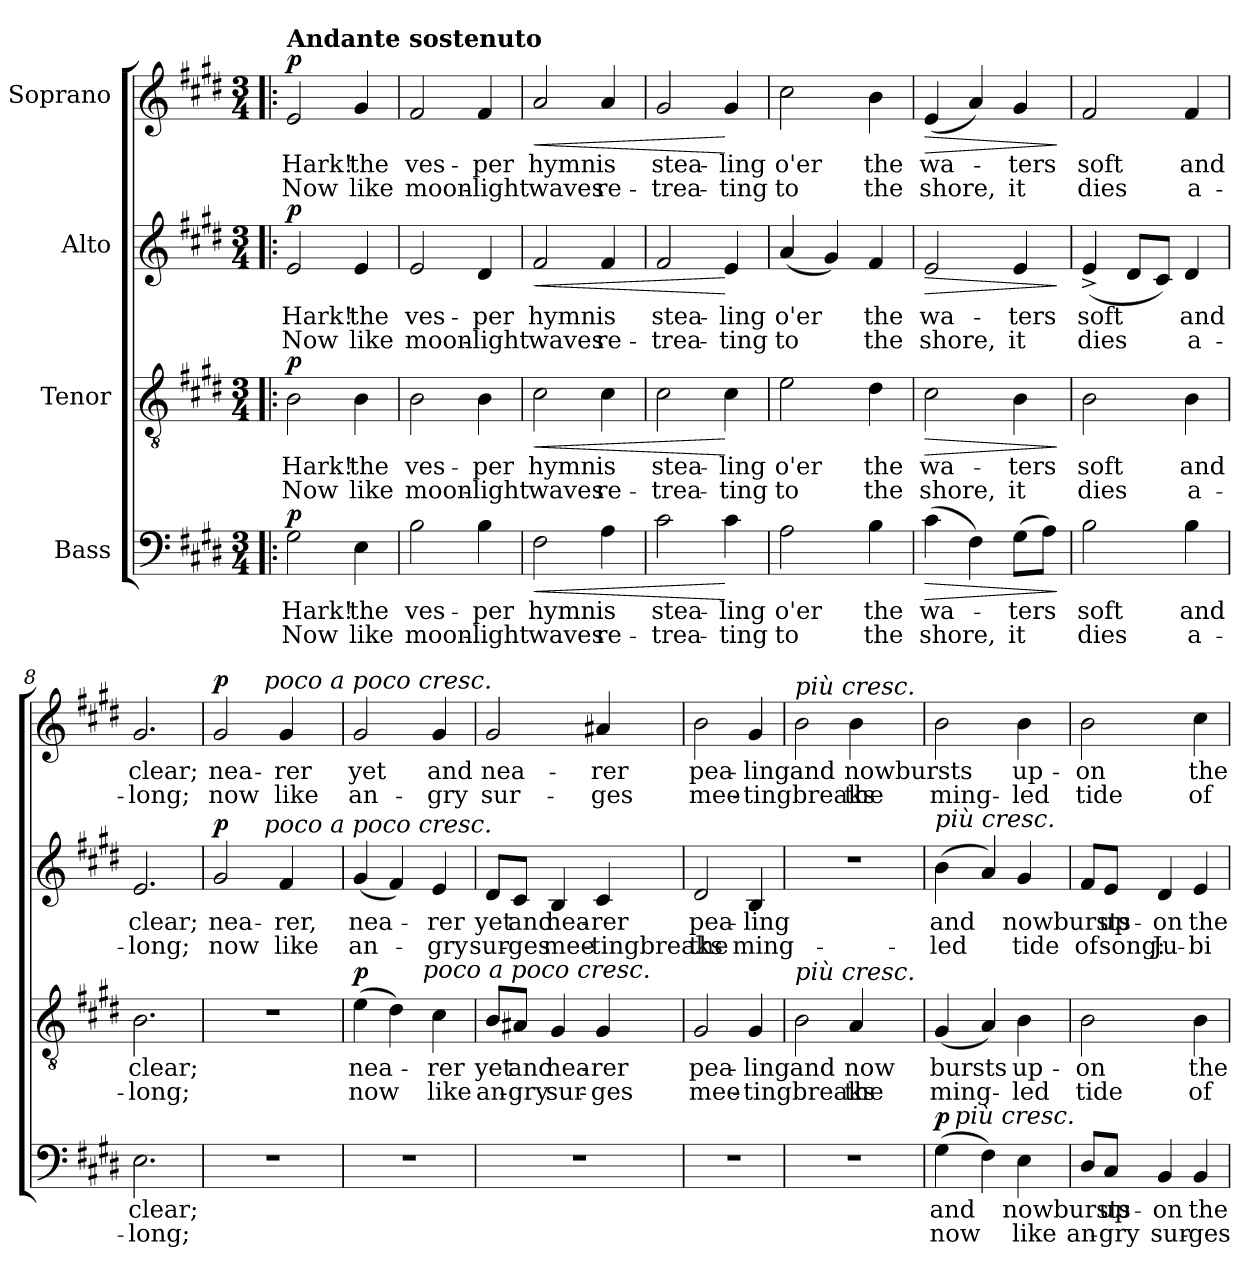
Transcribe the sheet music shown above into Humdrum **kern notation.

**kern	**text	**text	**dynam	**kern	**text	**text	**dynam	**kern	**text	**text	**dynam	**kern	**text	**text	**dynam
*part4	*part4	*part4	*part4	*part3	*part3	*part3	*part3	*part2	*part2	*part2	*part2	*part1	*part1	*part1	*part1
*staff4	*staff4	*staff4	*staff4	*staff3	*staff3	*staff3	*staff3	*staff2	*staff2	*staff2	*staff2	*staff1	*staff1	*staff1	*staff1
*I"Bass	*	*	*	*I"Tenor	*	*	*	*I"Alto	*	*	*	*I"Soprano	*	*	*
*clefF4	*	*	*	*clefGv2	*	*	*	*clefG2	*	*	*	*clefG2	*	*	*
*k[f#c#g#d#]	*	*	*	*k[f#c#g#d#]	*	*	*	*k[f#c#g#d#]	*	*	*	*k[f#c#g#d#]	*	*	*
*E:	*	*	*	*E:	*	*	*	*E:	*	*	*	*E:	*	*	*
*M3/4	*	*	*	*M3/4	*	*	*	*M3/4	*	*	*	*M3/4	*	*	*
=1!|:	=1!|:	=1!|:	=1!|:	=1!|:	=1!|:	=1!|:	=1!|:	=1!|:	=1!|:	=1!|:	=1!|:	=1!|:	=1!|:	=1!|:	=1!|:
!	!	!	!	!	!	!	!	!	!	!	!	!LO:TX:a:B:t=Andante sostenuto	!	!	!
!	!LO:LY:b	!LO:LY:b	!LO:DY:a	!	!LO:LY:b	!LO:LY:b	!LO:DY:a	!	!LO:LY:b	!LO:LY:b	!LO:DY:a	!	!LO:LY:b	!LO:LY:b	!LO:DY:a
2G#\	Hark!	Now	p	2B\	Hark!	Now	p	2e/	Hark!	Now	p	2e/	Hark!	Now	p
!	!LO:LY:b	!LO:LY:b	!	!	!LO:LY:b	!LO:LY:b	!	!	!LO:LY:b	!LO:LY:b	!	!	!LO:LY:b	!LO:LY:b	!
4E\	the	like	.	4B\	the	like	.	4e/	the	like	.	4g#/	the	like	.
=2	=2	=2	=2	=2	=2	=2	=2	=2	=2	=2	=2	=2	=2	=2	=2
!	!LO:LY:b	!LO:LY:b	!	!	!LO:LY:b	!LO:LY:b	!	!	!LO:LY:b	!LO:LY:b	!	!	!LO:LY:b	!LO:LY:b	!
2B\	ves-	moon-	.	2B\	ves-	moon-	.	2e/	ves-	moon-	.	2f#/	ves-	moon-	.
!	!LO:LY:b	!LO:LY:b	!	!	!LO:LY:b	!LO:LY:b	!	!	!LO:LY:b	!LO:LY:b	!	!	!LO:LY:b	!LO:LY:b	!
4B\	-per	-light	.	4B\	-per	-light	.	4d#/	-per	-light	.	4f#/	-per	-light	.
=3	=3	=3	=3	=3	=3	=3	=3	=3	=3	=3	=3	=3	=3	=3	=3
!	!LO:LY:b	!LO:LY:b	!LO:HP:b	!	!LO:LY:b	!LO:LY:b	!LO:HP:b	!	!LO:LY:b	!LO:LY:b	!LO:HP:b	!	!LO:LY:b	!LO:LY:b	!LO:HP:b
2F#\	hymn	waves	<	2c#\	hymn	waves	<	2f#/	hymn	waves	<	2a/	hymn	waves	<
!	!LO:LY:b	!LO:LY:b	!	!	!LO:LY:b	!LO:LY:b	!	!	!LO:LY:b	!LO:LY:b	!	!	!LO:LY:b	!LO:LY:b	!
4A\	is	re-	.	4c#\	is	re-	.	4f#/	is	re-	.	4a/	is	re-	.
=4	=4	=4	=4	=4	=4	=4	=4	=4	=4	=4	=4	=4	=4	=4	=4
!	!LO:LY:b	!LO:LY:b	!	!	!LO:LY:b	!LO:LY:b	!	!	!LO:LY:b	!LO:LY:b	!	!	!LO:LY:b	!LO:LY:b	!
2c#\	stea-	-trea-	.	2c#\	stea-	-trea-	.	2f#/	stea-	-trea-	.	2g#/	stea-	-trea-	.
!	!LO:LY:b	!LO:LY:b	!	!	!LO:LY:b	!LO:LY:b	!	!	!LO:LY:b	!LO:LY:b	!	!	!LO:LY:b	!LO:LY:b	!
4c#\	-ling	-ting	[	4c#\	-ling	-ting	[	4e/	-ling	-ting	[	4g#/	-ling	-ting	[
=5	=5	=5	=5	=5	=5	=5	=5	=5	=5	=5	=5	=5	=5	=5	=5
!	!LO:LY:b	!LO:LY:b	!	!	!LO:LY:b	!LO:LY:b	!	!	!LO:LY:b	!LO:LY:b	!	!	!LO:LY:b	!LO:LY:b	!
2A\	o'er	to	.	2e\	o'er	to	.	(<4a/	o'er	to	.	2cc#\	o'er	to	.
.	.	.	.	.	.	.	.	4g#/)	.	.	.	.	.	.	.
!	!LO:LY:b	!LO:LY:b	!	!	!LO:LY:b	!LO:LY:b	!	!	!LO:LY:b	!LO:LY:b	!	!	!LO:LY:b	!LO:LY:b	!
4B\	the	the	.	4d#\	the	the	.	4f#/	the	the	.	4b\	the	the	.
=6	=6	=6	=6	=6	=6	=6	=6	=6	=6	=6	=6	=6	=6	=6	=6
!	!LO:LY:b	!LO:LY:b	!LO:HP:b	!	!LO:LY:b	!LO:LY:b	!LO:HP:b	!	!LO:LY:b	!LO:LY:b	!LO:HP:b	!	!LO:LY:b	!LO:LY:b	!LO:HP:b
(>4c#\	wa-	shore,	>	2c#\	wa-	shore,	>	2e/	wa-	shore,	>	(<4e/	wa-	shore,	>
4F#\)	.	.	.	.	.	.	.	.	.	.	.	4a/)	.	.	.
!	!LO:LY:b	!LO:LY:b	!	!	!LO:LY:b	!LO:LY:b	!	!	!LO:LY:b	!LO:LY:b	!	!	!LO:LY:b	!LO:LY:b	!
(>8G#\L	-ters	it	.	4B\	-ters	it	.	4e/	-ters	it	.	4g#/	-ters	it	.
8A\J)	.	.	.	.	.	.	.	.	.	.	.	.	.	.	.
.	.	.	]	.	.	.	]	.	.	.	]	.	.	.	]
=7	=7	=7	=7	=7	=7	=7	=7	=7	=7	=7	=7	=7	=7	=7	=7
!	!LO:LY:b	!LO:LY:b	!	!	!LO:LY:b	!LO:LY:b	!	!	!LO:LY:b	!LO:LY:b	!	!	!LO:LY:b	!LO:LY:b	!
2B\	soft	dies	.	2B\	soft	dies	.	(<4e^</	soft	dies	.	2f#/	soft	dies	.
.	.	.	.	.	.	.	.	8d#/L	.	.	.	.	.	.	.
.	.	.	.	.	.	.	.	8c#/J)	.	.	.	.	.	.	.
!	!LO:LY:b	!LO:LY:b	!	!	!LO:LY:b	!LO:LY:b	!	!	!LO:LY:b	!LO:LY:b	!	!	!LO:LY:b	!LO:LY:b	!
4B\	and	a-	.	4B\	and	a-	.	4d#/	and	a-	.	4f#/	and	a-	.
=8	=8	=8	=8	=8	=8	=8	=8	=8	=8	=8	=8	=8	=8	=8	=8
!	!LO:LY:b	!LO:LY:b	!	!	!LO:LY:b	!LO:LY:b	!	!	!LO:LY:b	!LO:LY:b	!	!	!LO:LY:b	!LO:LY:b	!
2.E\	clear;	-long;	.	2.B\	clear;	-long;	.	2.e/	clear;	-long;	.	2.g#/	clear;	-long;	.
!!LO:LB:g=z
=9	=9	=9	=9	=9	=9	=9	=9	=9	=9	=9	=9	=9	=9	=9	=9
!LO:N:vis=1	!	!	!	!LO:N:vis=1	!	!	!	!	!LO:LY:b	!LO:LY:b	!LO:DY:a	!	!LO:LY:b	!LO:LY:b	!LO:DY:a
*	*	*	*	*	*	*	*	*^	*	*	*	*^	*	*	*
2.r	.	.	.	2.r	.	.	.	2g#/	4..ryy	nea-	now	p	2g#/	4..ryy	nea-	now	p
!	!	!	!	!	!	!	!	!	!	!	!	!	!	!LO:TX:a:i:t=poco a poco cresc.	!	!	!
!	!	!	!	!	!	!	!	!	!LO:TX:a:i:t=poco a poco cresc.	!	!	!	!	!	!	!	!
.	.	.	.	.	.	.	.	.	4ryy	.	.	.	.	4ryy	.	.	.
!	!	!	!	!	!	!	!	!	!	!LO:LY:b	!LO:LY:b	!	!	!	!LO:LY:b	!LO:LY:b	!
.	.	.	.	.	.	.	.	4f#/	.	-rer,	like	.	4g#/	.	-rer	like	.
.	.	.	.	.	.	.	.	.	16ryy	.	.	.	.	16ryy	.	.	.
=10	=10	=10	=10	=10	=10	=10	=10	=10	=10	=10	=10	=10	=10	=10	=10	=10	=10
!LO:N:vis=1	!	!	!	!	!LO:LY:b	!LO:LY:b	!LO:DY:a	!	!	!LO:LY:b	!LO:LY:b	!	!	!	!LO:LY:b	!LO:LY:b	!
*	*	*	*	*	*	*	*	*v	*v	*	*	*	*	*	*	*	*
*	*	*	*	*^	*	*	*	*	*	*	*	*v	*v	*	*	*
2.r	.	.	.	(>4e\	4...ryy	nea-	now	p	(<4g#/	nea-	an-	.	2g#/	yet	an-	.
.	.	.	.	4d#\)	.	.	.	.	4f#/)	.	.	.	.	.	.	.
!	!	!	!	!	!LO:TX:a:i:t=poco a poco cresc.	!	!	!	!	!	!	!	!	!	!	!
.	.	.	.	.	4ryy	.	.	.	.	.	.	.	.	.	.	.
!	!	!	!	!	!	!LO:LY:b	!LO:LY:b	!	!	!LO:LY:b	!LO:LY:b	!	!	!LO:LY:b	!LO:LY:b	!
.	.	.	.	4c#\	.	-rer	like	.	4e/	-rer	-gry	.	4g#/	and	-gry	.
.	.	.	.	.	32ryy	.	.	.	.	.	.	.	.	.	.	.
=11	=11	=11	=11	=11	=11	=11	=11	=11	=11	=11	=11	=11	=11	=11	=11	=11
!LO:N:vis=1	!	!	!	!	!	!LO:LY:b	!LO:LY:b	!	!	!LO:LY:b	!LO:LY:b	!	!	!LO:LY:b	!LO:LY:b	!
*	*	*	*	*v	*v	*	*	*	*	*	*	*	*	*	*	*
2.r	.	.	.	8B/L	yet	an-	.	8d#/L	yet	sur-	.	2g#/	nea-	sur-	.
!	!	!	!	!	!LO:LY:b	!LO:LY:b	!	!	!LO:LY:b	!LO:LY:b	!	!	!	!	!
.	.	.	.	8A#X/J	and	-gry	.	8c#/J	and	-ges	.	.	.	.	.
!	!	!	!	!	!LO:LY:b	!LO:LY:b	!	!	!LO:LY:b	!LO:LY:b	!	!	!	!	!
.	.	.	.	4G#/	nea-	sur-	.	4B/	nea-	mee-	.	.	.	.	.
!	!	!	!	!	!LO:LY:b:rj	!LO:LY:b:rj	!	!	!LO:LY:b:rj	!LO:LY:b:rj	!	!	!LO:LY:b	!LO:LY:b	!
.	.	.	.	4G#/	-rer	-ges	.	4c#/	-rer	-tingbreaks	.	4a#X/	-rer	-ges	.
=12	=12	=12	=12	=12	=12	=12	=12	=12	=12	=12	=12	=12	=12	=12	=12
!LO:N:vis=1	!	!	!	!	!LO:LY:b	!LO:LY:b	!	!	!LO:LY:b	!LO:LY:b	!	!	!LO:LY:b	!LO:LY:b	!
2.r	.	.	.	2G#/	pea-	mee-	.	2d#/	pea-	the	.	2b\	pea-	mee-	.
!	!	!	!	!	!LO:LY:b	!LO:LY:b	!	!	!LO:LY:b	!LO:LY:b	!	!	!LO:LY:b	!LO:LY:b	!
.	.	.	.	4G#/	-ling	-tingbreaks	.	4B/	-ling	ming-	.	4g#/	-ling	-tingbreaks	.
=13	=13	=13	=13	=13	=13	=13	=13	=13	=13	=13	=13	=13	=13	=13	=13
!	!	!	!	!	!	!	!	!	!	!	!	!LO:TX:a:i:t=più cresc.	!	!	!
!	!	!	!	!LO:TX:a:i:t=più cresc.	!	!	!	!	!	!	!	!	!	!	!
!LO:N:vis=1	!	!	!	!	!LO:LY:b	!	!	!LO:N:vis=1	!	!	!	!	!LO:LY:b	!	!
2.r	.	.	.	2B\	and	.	.	2.r	.	.	.	2b\	and	.	.
!	!	!	!	!	!LO:LY:b	!LO:LY:b	!	!	!	!	!	!	!LO:LY:b	!LO:LY:b	!
.	.	.	.	4A/	now	the	.	.	.	.	.	4b\	nowbursts	the	.
=14	=14	=14	=14	=14	=14	=14	=14	=14	=14	=14	=14	=14	=14	=14	=14
!	!	!	!	!	!	!	!	!LO:TX:a:i:t=più cresc.	!	!	!	!	!	!	!
!	!LO:LY:b	!LO:LY:b	!LO:DY:a	!	!LO:LY:b	!LO:LY:b	!	!	!LO:LY:b	!LO:LY:b	!	!	!	!LO:LY:b	!
*^	*	*	*	*	*	*	*	*	*	*	*	*	*	*	*
(>4G#\	16.ryy	and	now	p	(<4G#/	bursts	ming-	.	(>4b\	and	-led	.	2b\	.	ming-	.
!	!LO:TX:a:i:t=più cresc.	!	!	!	!	!	!	!	!	!	!	!	!	!	!	!
.	2ryy	.	.	.	.	.	.	.	.	.	.	.	.	.	.	.
4F#\)	.	.	.	.	4A/)	.	.	.	4a/)	.	.	.	.	.	.	.
!	!	!LO:LY:b	!LO:LY:b	!	!	!LO:LY:b	!LO:LY:b	!	!	!LO:LY:b	!LO:LY:b	!	!	!LO:LY:b	!LO:LY:b	!
4E\	.	nowbursts	like	.	4B\	up-	-led	.	4g#/	nowbursts	tide	.	4b\	up-	-led	.
.	8ryy	.	.	.	.	.	.	.	.	.	.	.	.	.	.	.
.	32ryy	.	.	.	.	.	.	.	.	.	.	.	.	.	.	.
=15	=15	=15	=15	=15	=15	=15	=15	=15	=15	=15	=15	=15	=15	=15	=15	=15
!	!	!	!LO:LY:b	!	!	!LO:LY:b	!LO:LY:b	!	!	!	!LO:LY:b	!	!	!LO:LY:b	!LO:LY:b	!
*v	*v	*	*	*	*	*	*	*	*	*	*	*	*	*	*	*
8D#/L	.	an-	.	2B\	-on	tide	.	8f#/L	.	of	.	2b\	-on	tide	.
!	!LO:LY:b	!LO:LY:b	!	!	!	!	!	!	!LO:LY:b	!LO:LY:b	!	!	!	!	!
8C#/J	up-	-gry	.	.	.	.	.	8e/J	up-	song:	.	.	.	.	.
!	!LO:LY:b	!LO:LY:b	!	!	!	!	!	!	!LO:LY:b	!LO:LY:b	!	!	!	!	!
4BB/	-on	sur-	.	.	.	.	.	4d#/	-on	Ju-	.	.	.	.	.
!	!LO:LY:b	!LO:LY:b	!	!	!LO:LY:b	!LO:LY:b	!	!	!LO:LY:b	!LO:LY:b	!	!	!LO:LY:b	!LO:LY:b	!
4BB/	the	-ges	.	4B\	the	of	.	4e/	the	-bi-	.	4cc#\	the	of	.
=	=	=	=	=	=	=	=	=	=	=	=	=	=	=	=
*-	*-	*-	*-	*-	*-	*-	*-	*-	*-	*-	*-	*-	*-	*-	*-
